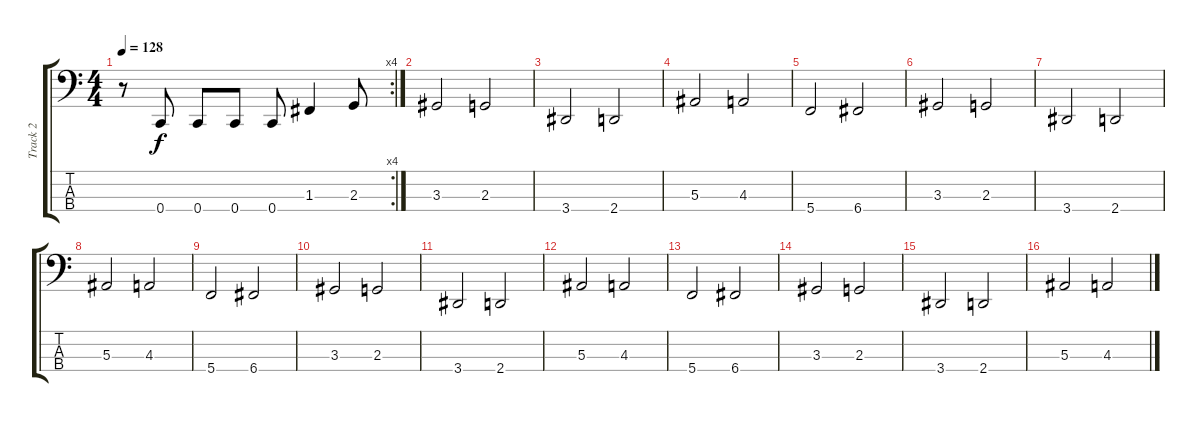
\track ("Track 2" "Track 2") {instrument electricbassfinger}
\staff {score tabs}
\tuning (Eb2 Bb1 F1 C1) {hide}
\rc 4
\ts (4 4)
\tempo 128
\clef f4
\ks c
r.8{dy f} 0.4.8 0.4.8 0.4.8 0.4.8 1.3.4 2.3.8 |
3.3.2 2.3.2 |
3.4.2 2.4.2 |
5.3.2 4.3.2 |
5.4.2 6.4.2 |
3.3.2 2.3.2 |
3.4.2 2.4.2 |
5.3.2 4.3.2 |
5.4.2 6.4.2 |
3.3.2 2.3.2 |
3.4.2 2.4.2 |
5.3.2 4.3.2 |
5.4.2 6.4.2 |
3.3.2 2.3.2 |
3.4.2 2.4.2 |
5.3.2 4.3.2
